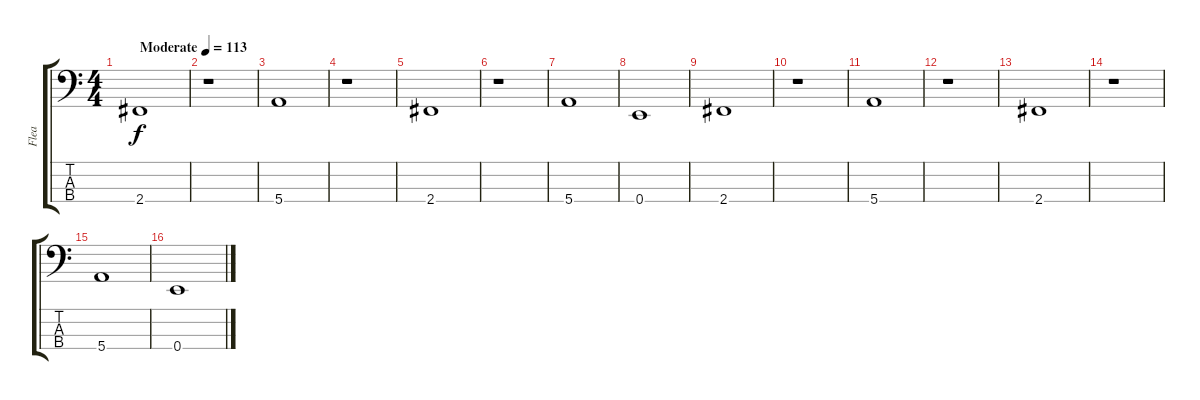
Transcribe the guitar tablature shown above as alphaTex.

\track ("Flea" "Flea") {instrument electricbassfinger}
\staff {score tabs}
\tuning (G2 D2 A1 E1) {hide}
\ts (4 4)
\tempo (113 "Moderate")
\clef f4
\ks c
2.4.1{dy f instrument electricbassfinger} |
r.1 |
5.4.1 |
r.1 |
2.4.1 |
r.1 |
5.4.1 |
0.4.1 |
2.4.1 |
r.1 |
5.4.1 |
r.1 |
2.4.1 |
r.1 |
5.4.1 |
0.4.1
